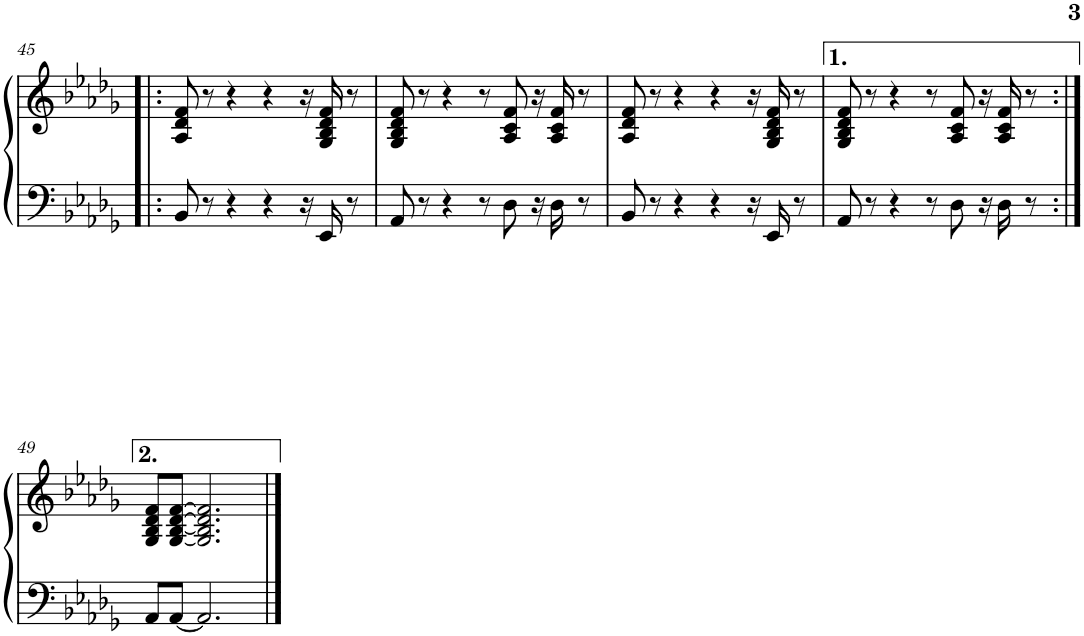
**kern	**kern
*part1	*part1
*staff2	*staff1
*I"Piano	*
*I'Pno.	*
!!LO:PB:g=z
*clefF4	*clefG2
*k[b-e-a-d-g-]	*k[b-e-a-d-g-]
*M4/4	*M4/4
=45!|:	=45!|:
8BB-/	8A-/ 8d-/ 8f/
8r	8r
4r	4r
4r	4r
16r	16r
16EE-/	16G-/ 16B-/ 16d-/ 16f/
8r	8r
=46	=46
8AA-/	8G-/ 8B-/ 8d-/ 8f/
8r	8r
4r	4r
8r	8r
8D-\	8A-/ 8c/ 8f/
16r	16r
16D-\	16A-/ 16c/ 16f/
8r	8r
=47	=47
8BB-/	8A-/ 8d-/ 8f/
8r	8r
4r	4r
4r	4r
16r	16r
16EE-/	16G-/ 16B-/ 16d-/ 16f/
8r	8r
=48	=48
8AA-/	8G-/ 8B-/ 8d-/ 8f/
8r	8r
4r	4r
8r	8r
8D-\	8A-/ 8c/ 8f/
16r	16r
16D-\	16A-/ 16c/ 16f/
8r	8r
!!LO:LB:g=z
=49:|!	=49:|!
8AA-/L	8G-/ 8B-/ 8d-/ 8f/L
[8AA-/J	[8G-/ [8B-/ [8d-/ [8f/J
2.AA-/]	2.G-/] 2.B-/] 2.d-/] 2.f/]
==	==
*-	*-
